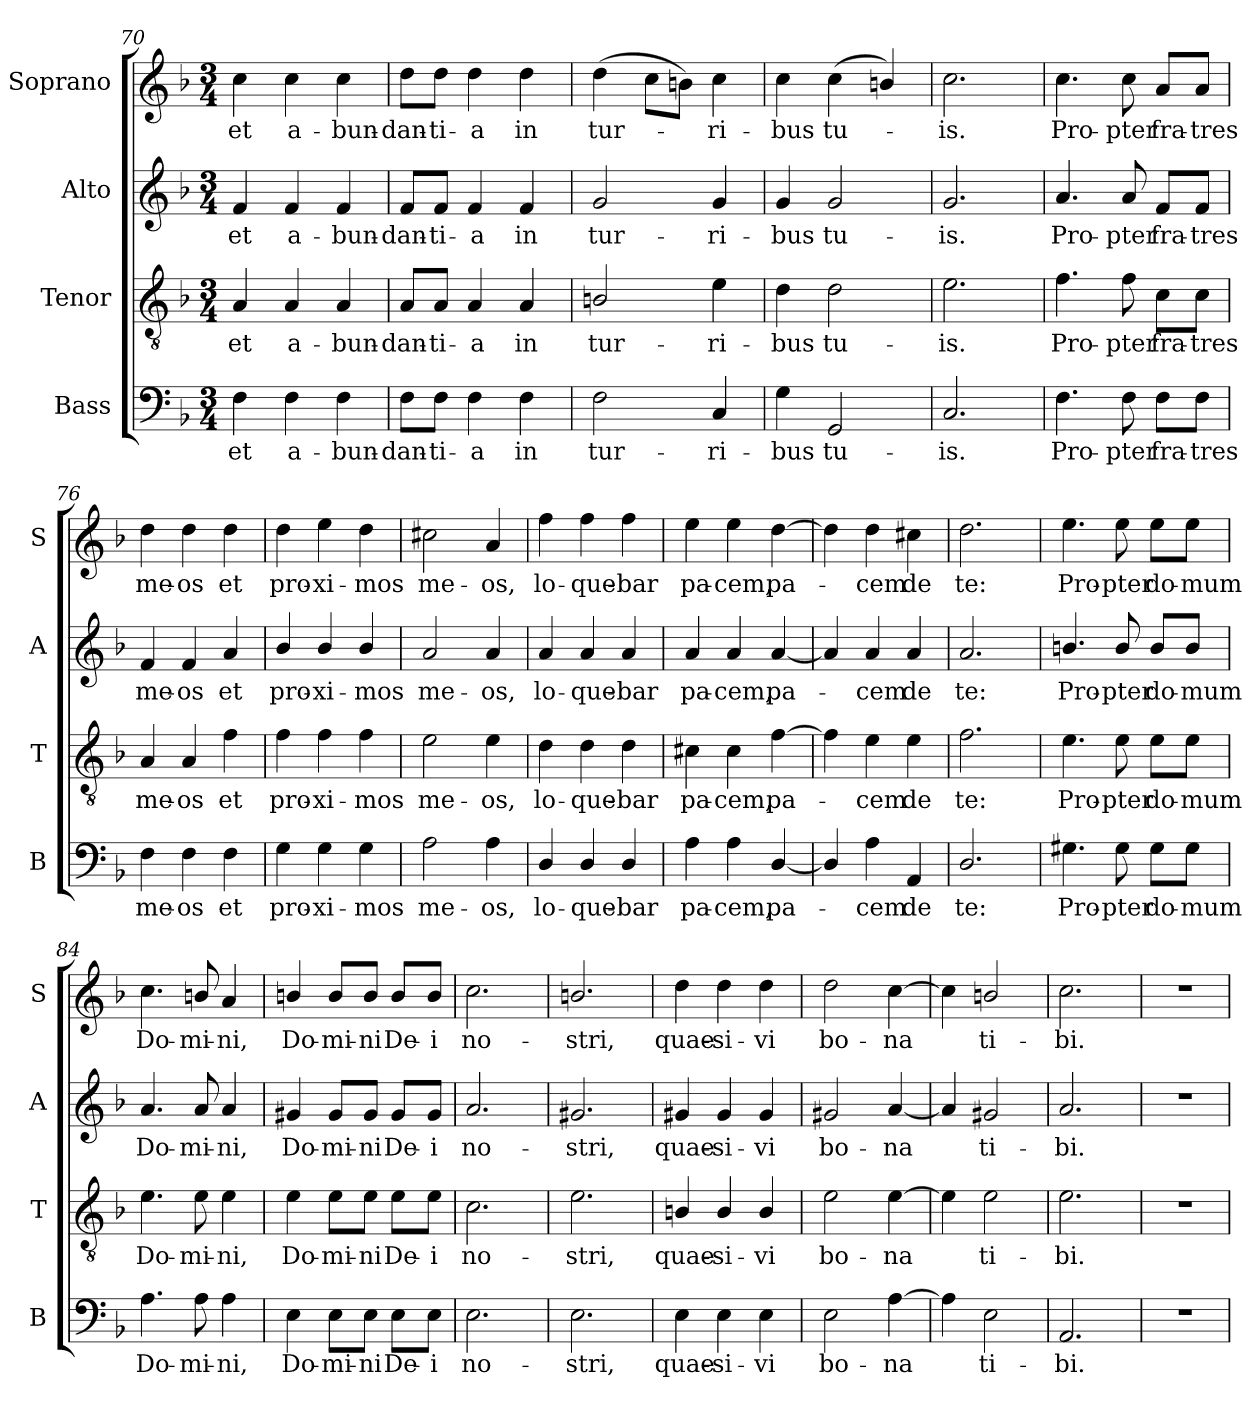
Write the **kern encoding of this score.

**kern	**text	**kern	**text	**kern	**text	**kern	**text
*part4	*part4	*part3	*part3	*part2	*part2	*part1	*part1
*staff4	*staff4	*staff3	*staff3	*staff2	*staff2	*staff1	*staff1
*I"Bass	*	*I"Tenor	*	*I"Alto	*	*I"Soprano	*
*I'B	*	*I'T	*	*I'A	*	*I'S	*
*clefF4	*	*clefGv2	*	*clefG2	*	*clefG2	*
*k[b-]	*	*k[b-]	*	*k[b-]	*	*k[b-]	*
*F:	*	*F:	*	*F:	*	*F:	*
*M3/4	*	*M3/4	*	*M3/4	*	*M3/4	*
=70	=70	=70	=70	=70	=70	=70	=70
!	!LO:LY:b	!	!LO:LY:b	!	!LO:LY:b	!	!LO:LY:b
4F\	et	4A/	et	4f/	et	4cc\	et
!	!LO:LY:b	!	!LO:LY:b	!	!LO:LY:b	!	!LO:LY:b
4F\	a-	4A/	a-	4f/	a-	4cc\	a-
!	!LO:LY:b	!	!LO:LY:b	!	!LO:LY:b	!	!LO:LY:b
4F\	-bun-	4A/	-bun-	4f/	-bun-	4cc\	-bun-
=71	=71	=71	=71	=71	=71	=71	=71
!	!LO:LY:b	!	!LO:LY:b	!	!LO:LY:b	!	!LO:LY:b
8F\L	-dan-	8A/L	-dan-	8f/L	-dan-	8dd\L	-dan-
!	!LO:LY:b	!	!LO:LY:b	!	!LO:LY:b	!	!LO:LY:b
8F\J	-ti-	8A/J	-ti-	8f/J	-ti-	8dd\J	-ti-
!	!LO:LY:b	!	!LO:LY:b	!	!LO:LY:b	!	!LO:LY:b
4F\	-a	4A/	-a	4f/	-a	4dd\	-a
!	!LO:LY:b	!	!LO:LY:b	!	!LO:LY:b	!	!LO:LY:b
4F\	in	4A/	in	4f/	in	4dd\	in
=72	=72	=72	=72	=72	=72	=72	=72
!	!LO:LY:b	!	!LO:LY:b	!	!LO:LY:b	!	!LO:LY:b
2F\	tur-	2Bn/	tur-	2g/	tur-	(>4dd\	tur-
.	.	.	.	.	.	8cc\L	.
.	.	.	.	.	.	8bn\J)	.
!	!LO:LY:b	!	!LO:LY:b	!	!LO:LY:b	!	!LO:LY:b
4C/	-ri-	4e\	-ri-	4g/	-ri-	4cc\	ri-
!!LO:LB:g=z
=73	=73	=73	=73	=73	=73	=73	=73
!	!LO:LY:b	!	!LO:LY:b	!	!LO:LY:b	!	!LO:LY:b
4G\	-bus	4d\	-bus	4g/	-bus	4cc\	-bus
!	!LO:LY:b	!	!LO:LY:b	!	!LO:LY:b	!	!LO:LY:b
2GG/	tu-	2d\	tu-	2g/	tu-	(<4cc\	tu-
.	.	.	.	.	.	4bn/)	.
=74	=74	=74	=74	=74	=74	=74	=74
!	!LO:LY:b	!	!LO:LY:b	!	!LO:LY:b	!	!LO:LY:b
2.C/	-is.	2.e\	-is.	2.g/	-is.	2.cc\	is.
=75	=75	=75	=75	=75	=75	=75	=75
!	!LO:LY:b	!	!LO:LY:b	!	!LO:LY:b	!	!LO:LY:b
4.F\	Pro-	4.f\	Pro-	4.a/	Pro-	4.cc\	Pro-
!	!LO:LY:b	!	!LO:LY:b	!	!LO:LY:b	!	!LO:LY:b
8F\	-pter	8f\	-pter	8a/	-pter	8cc\	-pter
!	!LO:LY:b	!	!LO:LY:b	!	!LO:LY:b	!	!LO:LY:b
8F\L	fra-	8c\L	fra-	8f/L	fra-	8a/L	fra-
!	!LO:LY:b	!	!LO:LY:b	!	!LO:LY:b	!	!LO:LY:b
8F\J	-tres	8c\J	-tres	8f/J	-tres	8a/J	-tres
=76	=76	=76	=76	=76	=76	=76	=76
!	!LO:LY:b	!	!LO:LY:b	!	!LO:LY:b	!	!LO:LY:b
4F\	me-	4A/	me-	4f/	me-	4dd\	me-
!	!LO:LY:b	!	!LO:LY:b	!	!LO:LY:b	!	!LO:LY:b
4F\	-os	4A/	-os	4f/	-os	4dd\	-os
!	!LO:LY:b	!	!LO:LY:b	!	!LO:LY:b	!	!LO:LY:b
4F\	et	4f\	et	4a/	et	4dd\	et
=77	=77	=77	=77	=77	=77	=77	=77
!	!LO:LY:b	!	!LO:LY:b	!	!LO:LY:b	!	!LO:LY:b
4G\	pro-	4f\	pro-	4b-/	pro-	4dd\	pro-
!	!LO:LY:b	!	!LO:LY:b	!	!LO:LY:b	!	!LO:LY:b
4G\	-xi-	4f\	-xi-	4b-/	-xi-	4ee\	-xi-
!	!LO:LY:b	!	!LO:LY:b	!	!LO:LY:b	!	!LO:LY:b
4G\	-mos	4f\	-mos	4b-/	-mos	4dd\	-mos
=78	=78	=78	=78	=78	=78	=78	=78
!	!LO:LY:b	!	!LO:LY:b	!	!LO:LY:b	!	!LO:LY:b
2A\	me-	2e\	me-	2a/	me-	2cc#X\	me-
!	!LO:LY:b	!	!LO:LY:b	!	!LO:LY:b	!	!LO:LY:b
4A\	-os,	4e\	-os,	4a/	-os,	4a/	-os,
=79	=79	=79	=79	=79	=79	=79	=79
!	!LO:LY:b	!	!LO:LY:b	!	!LO:LY:b	!	!LO:LY:b
4D/	lo-	4d\	lo-	4a/	lo-	4ff\	lo-
!	!LO:LY:b	!	!LO:LY:b	!	!LO:LY:b	!	!LO:LY:b
4D/	-que-	4d\	-que-	4a/	-que-	4ff\	-que-
!	!LO:LY:b	!	!LO:LY:b	!	!LO:LY:b	!	!LO:LY:b
4D/	-bar	4d\	-bar	4a/	-bar	4ff\	-bar
=80	=80	=80	=80	=80	=80	=80	=80
!	!LO:LY:b	!	!LO:LY:b	!	!LO:LY:b	!	!LO:LY:b
4A\	pa-	4c#X\	pa-	4a/	pa-	4ee\	pa-
!	!LO:LY:b	!	!LO:LY:b	!	!LO:LY:b	!	!LO:LY:b
4A\	-cem,	4c#\	-cem,	4a/	-cem,	4ee\	-cem,
!	!LO:LY:b	!	!LO:LY:b	!	!LO:LY:b	!	!LO:LY:b
[4D/	pa-	[4f\	pa-	[4a/	pa-	[4dd\	pa-
=81	=81	=81	=81	=81	=81	=81	=81
4D/]	.	4f\]	.	4a/]	.	4dd\]	.
!	!LO:LY:b	!	!LO:LY:b	!	!LO:LY:b	!	!LO:LY:b
4A\	cem	4e\	cem	4a/	cem	4dd\	cem
!	!LO:LY:b	!	!LO:LY:b	!	!LO:LY:b	!	!LO:LY:b
4AA/	de	4e\	de	4a/	de	4cc#X\	de
!!LO:PB:g=z
=82	=82	=82	=82	=82	=82	=82	=82
!	!LO:LY:b	!	!LO:LY:b	!	!LO:LY:b	!	!LO:LY:b
2.D/	te:	2.f\	te:	2.a/	te:	2.dd\	te:
=83	=83	=83	=83	=83	=83	=83	=83
!	!LO:LY:b	!	!LO:LY:b	!	!LO:LY:b	!	!LO:LY:b
4.G#X\	Pro-	4.e\	Pro-	4.bn/	Pro-	4.ee\	Pro-
!	!LO:LY:b	!	!LO:LY:b	!	!LO:LY:b	!	!LO:LY:b
8G#\	-pter	8e\	-pter	8b/	-pter	8ee\	-pter
!	!LO:LY:b	!	!LO:LY:b	!	!LO:LY:b	!	!LO:LY:b
8G#\L	do-	8e\L	do-	8b/L	do-	8ee\L	do-
!	!LO:LY:b	!	!LO:LY:b	!	!LO:LY:b	!	!LO:LY:b
8G#\J	-mum	8e\J	-mum	8b/J	-mum	8ee\J	-mum
=84	=84	=84	=84	=84	=84	=84	=84
!	!LO:LY:b	!	!LO:LY:b	!	!LO:LY:b	!	!LO:LY:b
4.A\	Do-	4.e\	Do-	4.a/	Do-	4.cc\	Do-
!	!LO:LY:b	!	!LO:LY:b	!	!LO:LY:b	!	!LO:LY:b
8A\	-mi-	8e\	-mi-	8a/	-mi-	8bn/	-mi-
!	!LO:LY:b	!	!LO:LY:b	!	!LO:LY:b	!	!LO:LY:b
4A\	-ni,	4e\	-ni,	4a/	-ni,	4a/	-ni,
=85	=85	=85	=85	=85	=85	=85	=85
!	!LO:LY:b	!	!LO:LY:b	!	!LO:LY:b	!	!LO:LY:b
4E\	Do-	4e\	Do-	4g#X/	Do-	4bn/	Do-
!	!LO:LY:b	!	!LO:LY:b	!	!LO:LY:b	!	!LO:LY:b
8E\L	-mi-	8e\L	-mi-	8g#/L	-mi-	8b/L	-mi-
!	!LO:LY:b	!	!LO:LY:b	!	!LO:LY:b	!	!LO:LY:b
8E\J	-ni	8e\J	-ni	8g#/J	-ni	8b/J	-ni
!	!LO:LY:b	!	!LO:LY:b	!	!LO:LY:b	!	!LO:LY:b
8E\L	De-	8e\L	De-	8g#/L	De-	8b/L	De-
!	!LO:LY:b	!	!LO:LY:b	!	!LO:LY:b	!	!LO:LY:b
8E\J	-i	8e\J	-i	8g#/J	-i	8b/J	-i
=86	=86	=86	=86	=86	=86	=86	=86
!	!LO:LY:b	!	!LO:LY:b	!	!LO:LY:b	!	!LO:LY:b
2.E\	no-	2.c\	no-	2.a/	no-	2.cc\	no-
=87	=87	=87	=87	=87	=87	=87	=87
!	!LO:LY:b	!	!LO:LY:b	!	!LO:LY:b	!	!LO:LY:b
2.E\	-stri,	2.e\	-stri,	2.g#X/	-stri,	2.bn/	-stri,
=88	=88	=88	=88	=88	=88	=88	=88
!	!LO:LY:b	!	!LO:LY:b	!	!LO:LY:b	!	!LO:LY:b
4E\	quae-	4Bn/	quae-	4g#X/	quae-	4dd\	quae-
!	!LO:LY:b	!	!LO:LY:b	!	!LO:LY:b	!	!LO:LY:b
4E\	-si-	4B/	-si-	4g#/	-si-	4dd\	-si-
!	!LO:LY:b	!	!LO:LY:b	!	!LO:LY:b	!	!LO:LY:b
4E\	-vi	4B/	-vi	4g#/	-vi	4dd\	-vi
=89	=89	=89	=89	=89	=89	=89	=89
!	!LO:LY:b	!	!LO:LY:b	!	!LO:LY:b	!	!LO:LY:b
2E\	bo-	2e\	bo-	2g#X/	bo-	2dd\	bo-
!	!LO:LY:b	!	!LO:LY:b	!	!LO:LY:b	!	!LO:LY:b
[4A\	-na	[4e\	-na	[4a/	-na	[4cc\	-na
=90	=90	=90	=90	=90	=90	=90	=90
4A\]	.	4e\]	.	4a/]	.	4cc\]	.
!	!LO:LY:b	!	!LO:LY:b	!	!LO:LY:b	!	!LO:LY:b
2E\	ti-	2e\	ti-	2g#X/	ti-	2bn/	ti-
!!LO:LB:g=z
=91	=91	=91	=91	=91	=91	=91	=91
!	!LO:LY:b	!	!LO:LY:b	!	!LO:LY:b	!	!LO:LY:b
2.AA/	-bi.	2.e\	-bi.	2.a/	-bi.	2.cc\	-bi.
=92	=92	=92	=92	=92	=92	=92	=92
2.r	.	2.r	.	2.r	.	2.r	.
=	=	=	=	=	=	=	=
*-	*-	*-	*-	*-	*-	*-	*-
